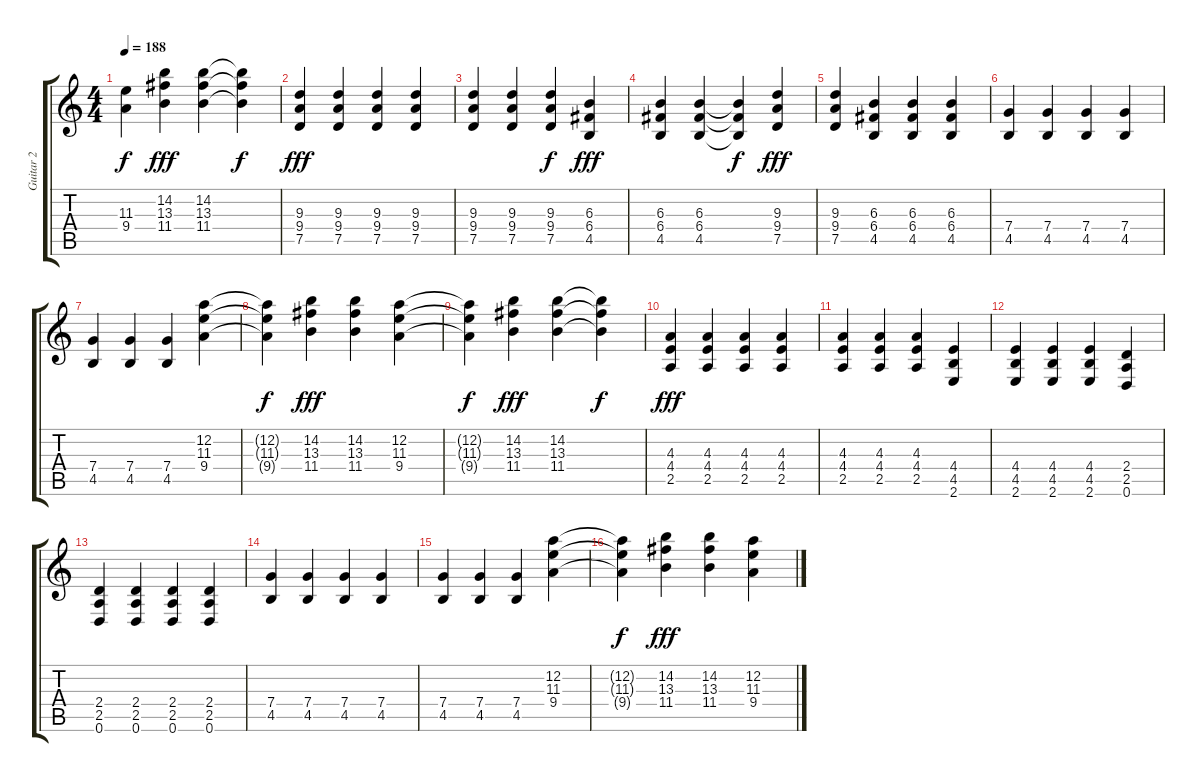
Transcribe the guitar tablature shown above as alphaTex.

\track ("Guitar 2" "Guitar 2") {instrument overdrivenguitar}
\staff {score tabs}
\tuning (D4 A3 F3 C3 G2 D2) {hide}
\ts (4 4)
\tempo 188
\clef g2
\ks c
(11.3{t} 9.4{t}).4{dy f} (14.2 13.3 11.4).4{dy fff} (14.2 13.3 11.4).4 (14.2{t} 13.3{t} 11.4{t}).4{dy f} |
(9.3 9.4 7.5).4{dy fff} (9.3 9.4 7.5).4 (9.3 9.4 7.5).4 (9.3 9.4 7.5).4 |
(9.3 9.4 7.5).4 (9.3 9.4 7.5).4 (9.3 9.4 7.5).4{dy f} (6.3 6.4 4.5).4{dy fff} |
(6.3 6.4 4.5).4 (6.3 6.4 4.5).4 (6.3{t} 6.4{t} 4.5{t}).4{dy f} (9.3 9.4 7.5).4{dy fff} |
(9.3 9.4 7.5).4 (6.3 6.4 4.5).4 (6.3 6.4 4.5).4 (6.3 6.4 4.5).4 |
(7.4 4.5).4{volume 14 instrument distortionguitar} (7.4 4.5).4 (7.4 4.5).4 (7.4 4.5).4 |
(7.4 4.5).4 (7.4 4.5).4 (7.4 4.5).4 (12.2 11.3 9.4).4 |
(12.2{t} 11.3{t} 9.4{t}).4{dy f} (14.2 13.3 11.4).4{dy fff} (14.2 13.3 11.4).4 (12.2 11.3 9.4).4 |
(12.2{t} 11.3{t} 9.4{t}).4{dy f} (14.2 13.3 11.4).4{dy fff} (14.2 13.3 11.4).4 (14.2{t} 13.3{t} 11.4{t}).4{dy f} |
(4.3 4.4 2.5).4{dy fff} (4.3 4.4 2.5).4 (4.3 4.4 2.5).4 (4.3 4.4 2.5).4 |
(4.3 4.4 2.5).4 (4.3 4.4 2.5).4 (4.3 4.4 2.5).4 (4.4 4.5 2.6).4 |
(4.4 4.5 2.6).4 (4.4 4.5 2.6).4 (4.4 4.5 2.6).4 (2.4 2.5 0.6).4 |
(2.4 2.5 0.6).4 (2.4 2.5 0.6).4 (2.4 2.5 0.6).4 (2.4 2.5 0.6).4 |
(7.4 4.5).4 (7.4 4.5).4 (7.4 4.5).4 (7.4 4.5).4 |
(7.4 4.5).4 (7.4 4.5).4 (7.4 4.5).4 (12.2 11.3 9.4).4 |
(12.2{t} 11.3{t} 9.4{t}).4{dy f} (14.2 13.3 11.4).4{dy fff} (14.2 13.3 11.4).4 (12.2 11.3 9.4).4
